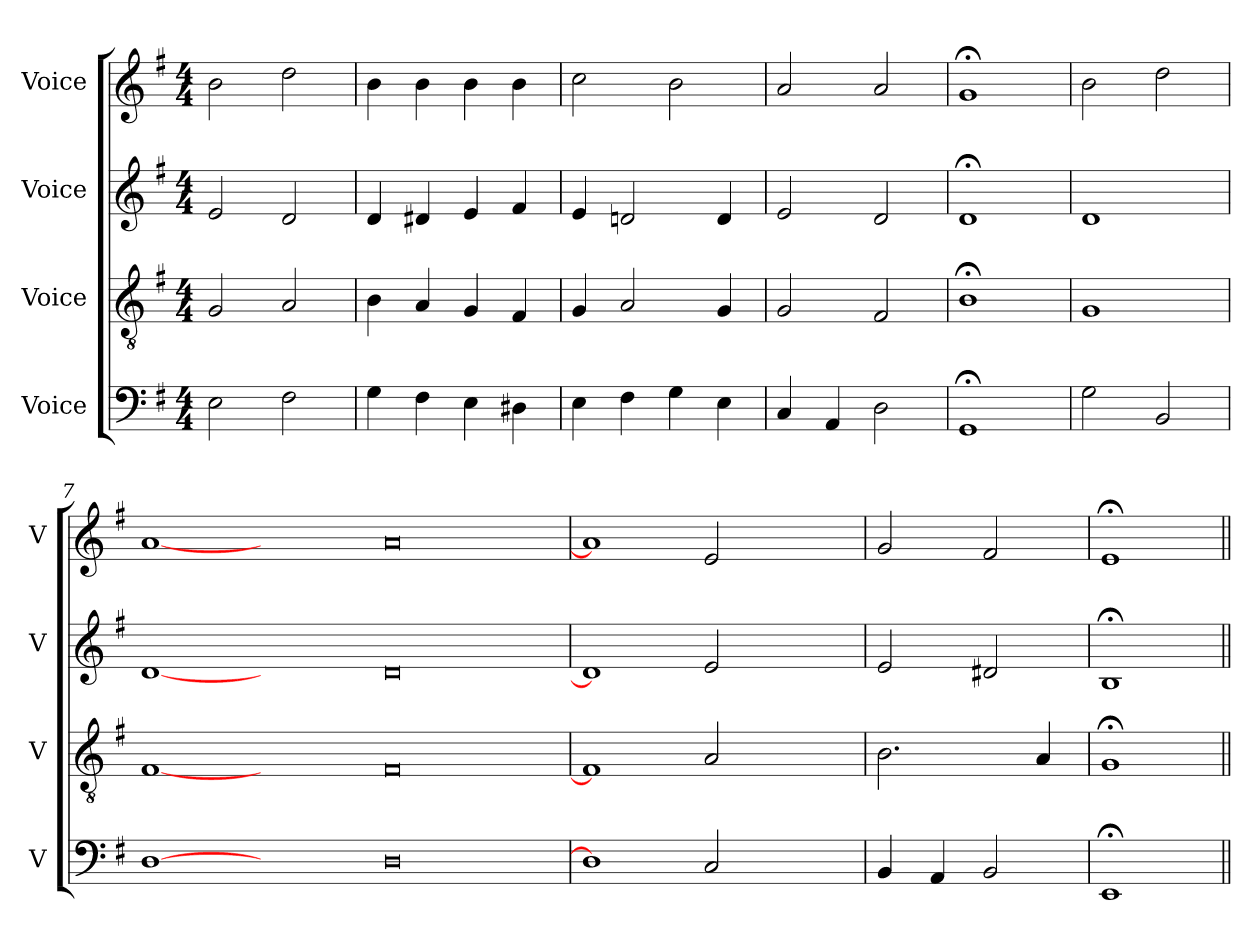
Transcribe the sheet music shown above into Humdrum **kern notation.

**kern	**kern	**kern	**kern
*part4	*part3	*part2	*part1
*staff4	*staff3	*staff2	*staff1
*I"Voice	*I"Voice	*I"Voice	*I"Voice
*I'V	*I'V	*I'V	*I'V
*clefF4	*clefGv2	*clefG2	*clefG2
*k[f#]	*k[f#]	*k[f#]	*k[f#]
*M4/4	*M4/4	*M4/4	*M4/4
*MM100	*MM100	*MM100	*MM100
=1	=1	=1	=1
2E\	2G/	2e/	2b\
2F#\	2A/	2d/	2dd\
=2	=2	=2	=2
4G\	4B\	4d/	4b\
4F#\	4A/	4d#X/	4b\
4E\	4G/	4e/	4b\
4D#X\	4F#/	4f#/	4b\
=3	=3	=3	=3
4E\	4G/	4e/	2cc\
4F#\	2A/	2dn/	.
4G\	.	.	2b\
4E\	4G/	4d/	.
=4	=4	=4	=4
4C/	2G/	2e/	2a/
4AA/	.	.	.
2D\	2F#/	2d/	2a/
=5	=5	=5	=5
1GG;	1B;	1d;	1g;
=6	=6	=6	=6
2G\	1G	1d	2b\
2BB/	.	.	2dd\
!!LO:LB:g=z
=7	=7	=7	=7
[1D	[1F#	[1d	[1a
1ryy	1ryy	1ryy	1ryy
0D	0F#	0d	0a
=8	=8	=8	=8
1D]	1F#]	1d]	1a]
2C/	2A/	2e/	2e/
2ryy	2ryy	2ryy	2ryy
=9	=9	=9	=9
4BB/	2.B\	2e/	2g/
4AA/	.	.	.
2BB/	.	2d#X/	2f#/
.	4A/	.	.
=10	=10	=10	=10
1EE;	1G;	1B;	1e;
=||	=||	=||	=||
*-	*-	*-	*-
